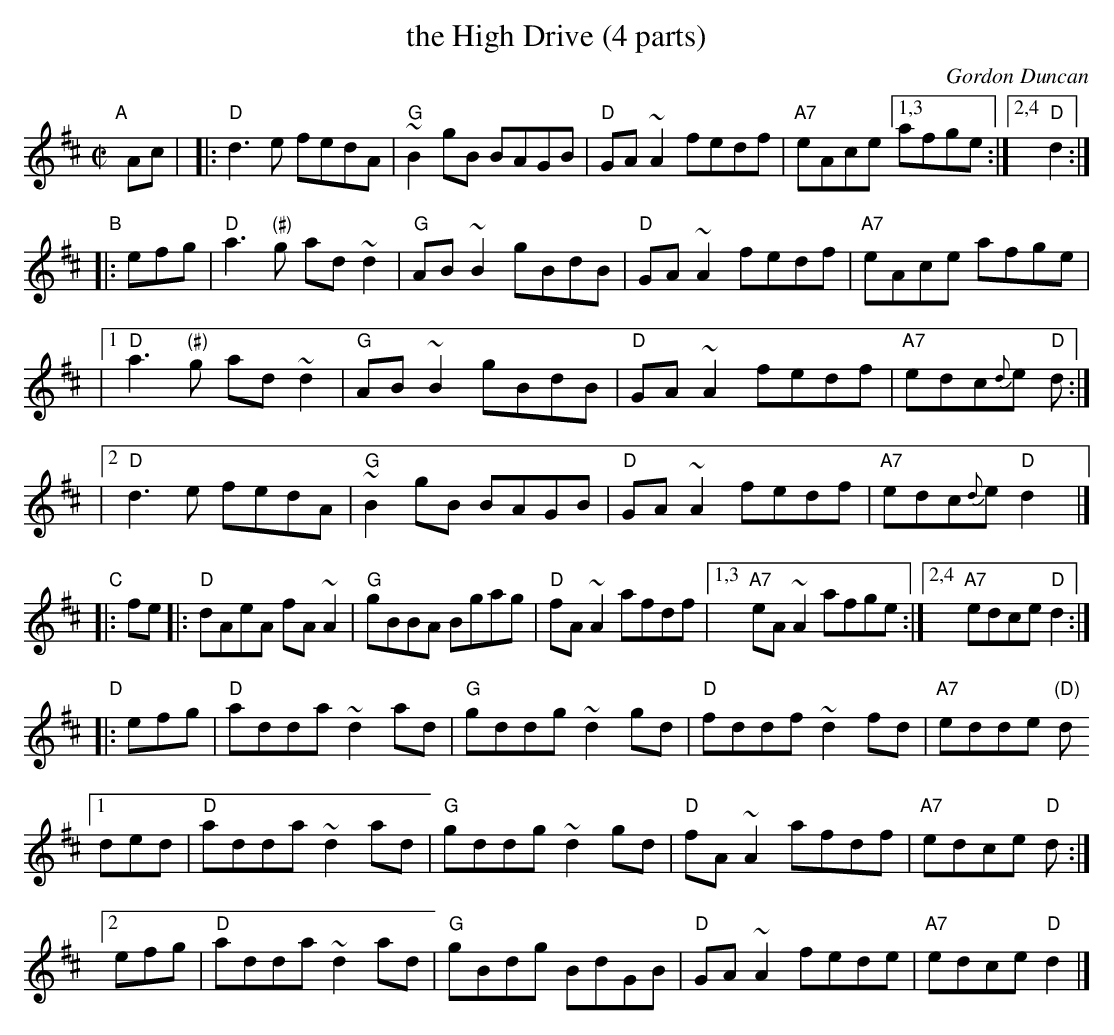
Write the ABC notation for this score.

X:1
T: the High Drive (4 parts)
C: Gordon Duncan
M: C|
L: 1/8
K: D
"A"[|] Ac |\
|: "D"d3e fedA | "G"~B2gB BAGB | "D"GA~A2 fedf |"A7"eAce [1,3 afge :|[2,4 "D"d2 :|
"B"|: efg \
|   "D"a3"(#)"g ad~d2 | "G"AB~B2 gBdB | "D"GA~A2 fedf | "A7"eAce afge |
|[1 "D"a3"(#)"g ad~d2 | "G"AB~B2 gBdB | "D"GA~A2 fedf | "A7"edc{d}e "D"d :|
|[2 "D"d3e fedA | "G"~B2gB BAGB | "D"GA~A2 fedf | "A7"edc{d}e "D"d2y2 |]
"C"|: fe |:\
"D"dAeA fA~A2 | "G"gBBA Bgag | "D"fA~A2 afdf |1,3 "A7"eA~A2 afge :|2,4 "A7"edce "D"d2 :|
"D"|: efg | "D"adda ~d2ad | "G"gddg ~d2gd | "D"fddf  ~d2fd | "A7"edde "(D)"d
   [1 ded | "D"adda ~d2ad | "G"gddg ~d2gd | "D"fA~A2 afdf | "A7"edce "D"d :|
   [2 efg | "D"adda ~d2ad | "G"gBdg  BdGB | "D"GA~A2 fede | "A7"edce "D"d2 |]
